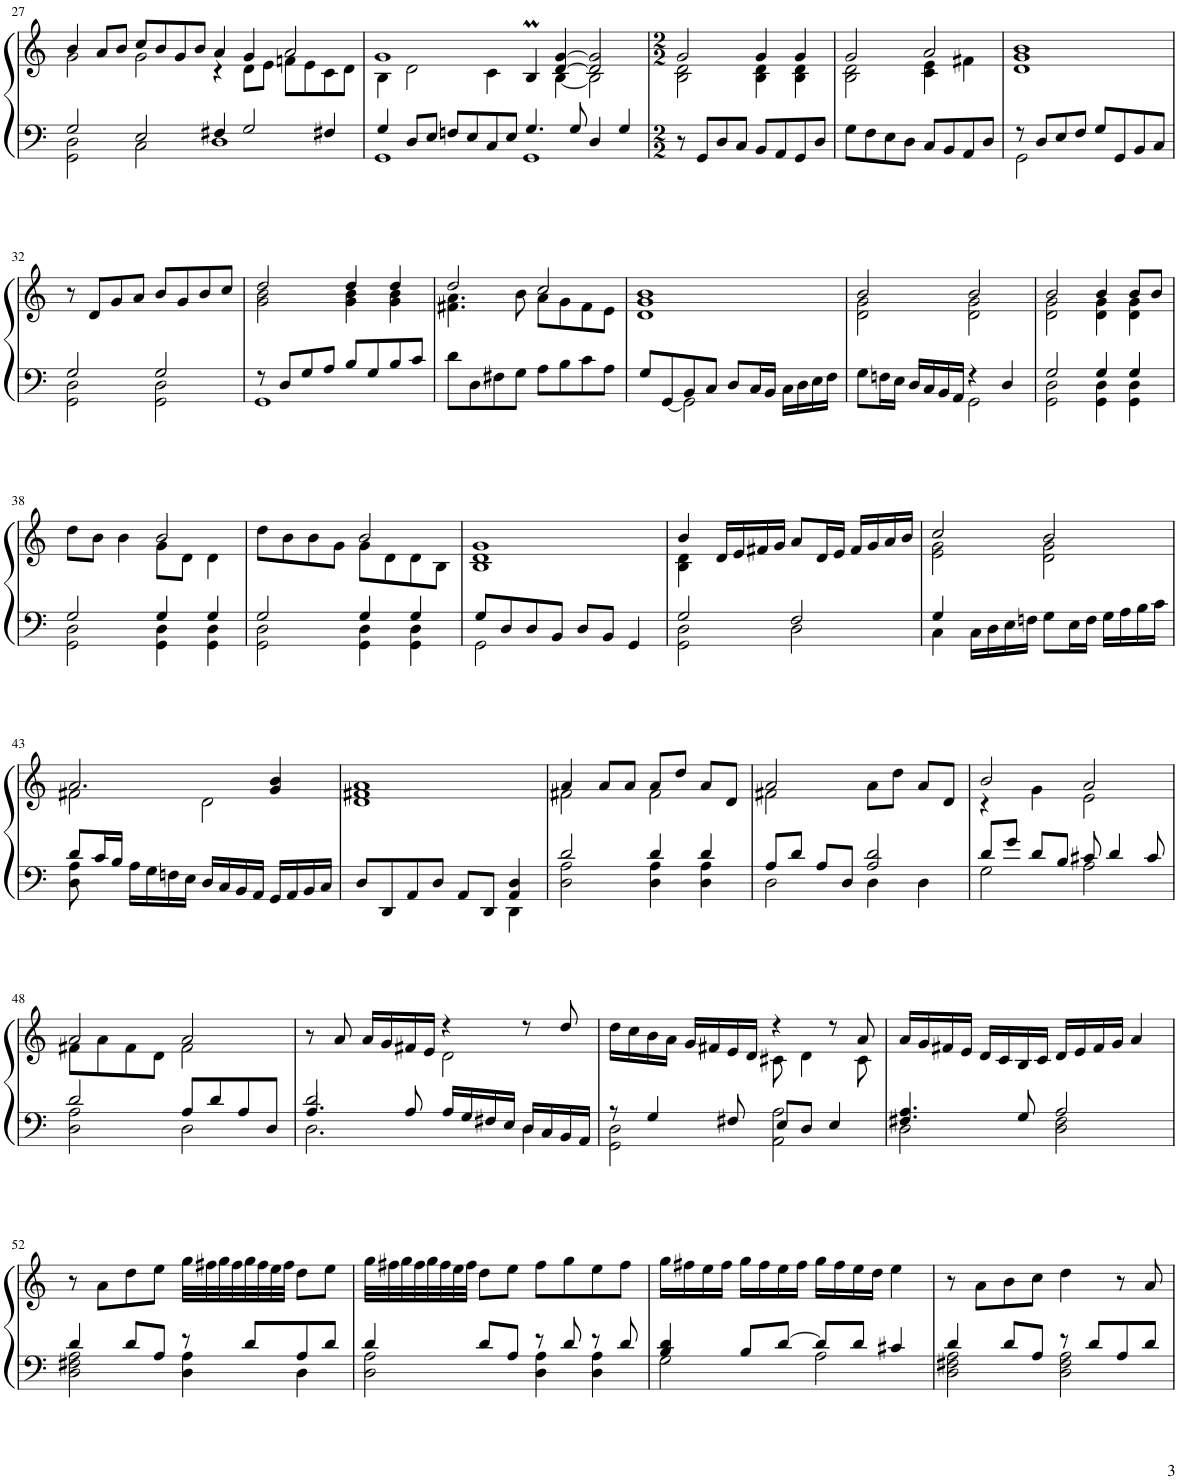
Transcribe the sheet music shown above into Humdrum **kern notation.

**kern	**kern
*part1	*part1
*staff2	*staff1
*I"Piano	*
*I'Pno.	*
!!LO:PB:g=z
*clefF4	*clefG2
*k[]	*k[]
*M4/2	*M4/2
=27	=27
*^	*^
2G/	2GG\ 2D\	4b/	2g\
.	.	8a/L	.
.	.	8b/J	.
2E/	2C\	8cc/L	2g\
.	.	8b/	.
.	.	8g/	.
.	.	8b/J	.
4F#X/	1D	4a/	4r
2G/	.	4g/	8d\L
.	.	.	8e\J
.	.	2a/	8fn\L
.	.	.	8e\
4F#X/	.	.	8c\
.	.	.	8d\J
=28	=28	=28	=28
4G/	1GG	1g	4B\
8D/L	.	.	2d\
8E/J	.	.	.
8Fn/L	.	.	.
8E/	.	.	.
8C/	.	.	4c\
8E/J	.	.	.
4.G/	1GG	4Bm/	4ryy
.	.	[4d/ [4g/	[4B\
8G/	.	.	.
4D/	.	2d/] 2g/]	2B\]
4G/	.	.	.
*v	*v	*	*
=29	=29	=29
*M2/2	*M2/2	*
8r	2g/	2B\ 2d\
8GG/L	.	.
8D/	.	.
8C/J	.	.
8BB/L	4g/	4B\ 4d\
8AA/	.	.
8GG/	4g/	4B\ 4d\
8D/J	.	.
=30	=30	=30
8G\L	2g/	2B\ 2d\
8F\	.	.
8E\	.	.
8D\J	.	.
8C/L	2a/	4c\ 4e\
8BB/	.	.
8AA/	.	4f#X\
8D/J	.	.
=31	=31	=31
*^	*	*
8r	2GG\	1b	1d 1g
8D/L	.	.	.
8E/	.	.	.
8F/J	.	.	.
8G/L	2ryy	.	.
8GG/	.	.	.
8BB/	.	.	.
8C/J	.	.	.
*	*	*v	*v
!!LO:LB:g=z
=32	=32	=32
2G/	2GG\ 2D\	8r
.	.	8d/L
.	.	8g/
.	.	8a/J
2G/	2GG\ 2D\	8b/L
.	.	8g/
.	.	8b/
.	.	8cc/J
=33	=33	=33
*	*	*^
8r	1GG	2dd/	2g\ 2b\
8D/L	.	.	.
8G/	.	.	.
8A/J	.	.	.
8B/L	.	4dd/	4g\ 4b\
8G/	.	.	.
8B/	.	4dd/	4g\ 4b\
8c/J	.	.	.
*v	*v	*	*
=34	=34	=34
8d\L	2dd/	4.f#X\ 4.a\
8D\	.	.
8F#X\	.	.
8G\J	.	8b\
8A\L	2cc/	8a\L
8B\	.	8g\
8c\	.	8f#\
8A\J	.	8e\J
=35	=35	=35
*^	*	*
8G/L	4ryy	1b	1d 1g
[<8GG/	.	.	.
8BB/	2GG\]	.	.
8C/J	.	.	.
8D/L	.	.	.
16C/L	.	.	.
16BB/JJ	.	.	.
16C\LL	4ryy	.	.
16D\	.	.	.
16E\	.	.	.
16F\JJ	.	.	.
=36	=36	=36	=36
8G\L	2ryy	2b/	2d\ 2g\
16Fn\L	.	.	.
16E\JJ	.	.	.
16D/LL	.	.	.
16C/	.	.	.
16BB/	.	.	.
16AA/JJ	.	.	.
4r	2GG\	2b/	2d\ 2g\
4D/	.	.	.
=37	=37	=37	=37
2G/	2GG\ 2D\	2b/	2d\ 2g\
4G/	4GG\ 4D\	4b/	4d\ 4g\
4G/	4GG\ 4D\	8b/L	4d\ 4g\
.	.	8b/J	.
!!LO:LB:g=z	!!
=38	=38	=38	=38
2G/	2GG\ 2D\	8dd\L	2ryy
.	.	8b\J	.
.	.	4b\	.
4G/	4GG\ 4D\	2b/	8g\L
.	.	.	8d\J
4G/	4GG\ 4D\	.	4d\
=39	=39	=39	=39
2G/	2GG\ 2D\	8dd\L	2ryy
.	.	8b\	.
.	.	8b\	.
.	.	8g\J	.
4G/	4GG\ 4D\	2b/	8g\L
.	.	.	8d\
4G/	4GG\ 4D\	.	8d\
.	.	.	8B\J
=40	=40	=40	=40
8G/L	2GG\	1g	1B 1d
8D/	.	.	.
8D/	.	.	.
8BB/J	.	.	.
8D/L	2ryy	.	.
8BB/J	.	.	.
4GG/	.	.	.
=41	=41	=41	=41
2G/	2GG\ 2D\	4b/	4B\ 4d\
.	.	16d/LL	2.ryy
.	.	16e/	.
.	.	16f#X/	.
.	.	16g/JJ	.
2F/	2D\	8a/L	.
.	.	16d/L	.
.	.	16e/JJ	.
.	.	16f#/LL	.
.	.	16g/	.
.	.	16a/	.
.	.	16b/JJ	.
=42	=42	=42	=42
4G/	4C\	2cc/	2e\ 2g\
16C\LL	2.ryy	.	.
16D\	.	.	.
16E\	.	.	.
16Fn\JJ	.	.	.
8G\L	.	2b/	2d\ 2g\
16E\L	.	.	.
16F\JJ	.	.	.
16G\LL	.	.	.
16A\	.	.	.
16B\	.	.	.
16c\JJ	.	.	.
!!LO:LB:g=z	!!
=43	=43	=43	=43
8d/L	8D\ 8A\	2.a/	2f#X\
16c/L	2..ryy	.	.
16B/JJ	.	.	.
16A\LL	.	.	.
16G\	.	.	.
16Fn\	.	.	.
16E\JJ	.	.	.
16D/LL	.	.	2d\
16C/	.	.	.
16BB/	.	.	.
16AA/JJ	.	.	.
16GG/LL	.	4g/ 4b/	.
16AA/	.	.	.
16BB/	.	.	.
16C/JJ	.	.	.
=44	=44	=44	=44
8D/L	2.ryy	1a	1d 1f#X
8DD/	.	.	.
8AA/	.	.	.
8D/J	.	.	.
8AA/L	.	.	.
8DD/J	.	.	.
4AA/ 4D/	4DD\	.	.
=45	=45	=45	=45
2d/	2D\ 2A\	4a/	2f#X\
.	.	8a/L	.
.	.	8a/J	.
4d/	4D\ 4A\	8a/L	2f#\
.	.	8dd/J	.
4d/	4D\ 4A\	8a/L	.
.	.	8d/J	.
=46	=46	=46	=46
8A/L	2D\	2a/	2f#X\
8d/J	.	.	.
8A/L	.	.	.
8D/J	.	.	.
2A/ 2d/	4D\	8a\L	2ryy
.	.	8dd\J	.
.	4D\	8a/L	.
.	.	8d/J	.
=47	=47	=47	=47
8d/L	2G\	2b/	4r
8g/J	.	.	.
8d/L	.	.	4g\
8B/J	.	.	.
8c#X/	2A\	2a/	2e\
4d/	.	.	.
8c#/	.	.	.
!!LO:LB:g=z	!!
=48	=48	=48	=48
2d/	2D\ 2A\	2a/	8f#X\L
.	.	.	8a\
.	.	.	8f#\
.	.	.	8d\J
8A/L	2D\	2a/	2f#\
8d/	.	.	.
8A/	.	.	.
8D/J	.	.	.
=49	=49	=49	=49
*	*^	*	*
2d/	2.D\	4.A/	8r	2ryy
.	.	.	8a/	.
.	.	.	16a/LL	.
.	.	.	16g/	.
.	.	8A/	16f#X/	.
.	.	.	16e/JJ	.
16A/LL	.	2ryy	4r	2d\
16G/	.	.	.	.
16F#X/	.	.	.	.
16E/JJ	.	.	.	.
16D/LL	4D\	.	8r	.
16C/	.	.	.	.
16BB/	.	.	8dd/	.
16AA/JJ	.	.	.	.
*	*v	*v	*	*
=50	=50	=50	=50
8r	2GG\ 2D\	16dd\LL	2ryy
.	.	16cc\	.
4G/	.	16b\	.
.	.	16a\JJ	.
.	.	16g/LL	.
.	.	16f#X/	.
8F#X/	.	16e/	.
.	.	16d/JJ	.
8E/L	2AA\ 2A\	4r	8c#X\
8D/J	.	.	4d\
4E/	.	8r	.
.	.	8a/	8c#\
*	*	*v	*v
=51	=51	=51
4.F#X/ 4.A/	2D\	16a/LL
.	.	16g/
.	.	16f#X/
.	.	16e/JJ
.	.	16d/LL
.	.	16c/
8G/	.	16B/
.	.	16c/JJ
2A/	2D\ 2F#\	16d/LL
.	.	16e/
.	.	16f#/
.	.	16g/JJ
.	.	4a/
!!LO:LB:g=z
=52	=52	=52
4d/	2D\ 2F#X\ 2A\	8r
.	.	8a\L
8d/L	.	8dd\
8A/J	.	8ee\J
8r	4D\ 4A\	32gg\LLL
.	.	32ff#X\
.	.	32gg\
.	.	32ff#\
8d/L	.	32gg\
.	.	32ff#\
.	.	32ee\
.	.	32ff#\JJJ
8A/	4D\	8dd\L
8d/J	.	8ee\J
=53	=53	=53
4d/	2D\ 2A\	32gg\LLL
.	.	32ff#X\
.	.	32gg\
.	.	32ff#\
.	.	32gg\
.	.	32ff#\
.	.	32ee\
.	.	32ff#\JJJ
8d/L	.	8dd\L
8A/J	.	8ee\J
8r	4D\ 4A\	8ff#\L
8d/	.	8gg\
8r	4D\ 4A\	8ee\
8d/	.	8ff#\J
=54	=54	=54
4B/ 4d/	2G\	16gg\LL
.	.	16ff#X\
.	.	16ee\
.	.	16ff#\JJ
8B/L	.	16gg\LL
.	.	16ff#\
[8d/J	.	16ee\
.	.	16ff#\JJ
8d/L]	2A\	16gg\LL
.	.	16ff#\
8d/J	.	16ee\
.	.	16dd\JJ
4c#X/	.	4ee\
=55	=55	=55
4d/	2D\ 2F#X\ 2A\	8r
.	.	8a\L
8d/L	.	8b\
8A/J	.	8cc\J
8r	2D\ 2F#\ 2A\	4dd\
8d/L	.	.
8A/	.	8r
8d/J	.	8a/
*v	*v	*
=	=
*-	*-
